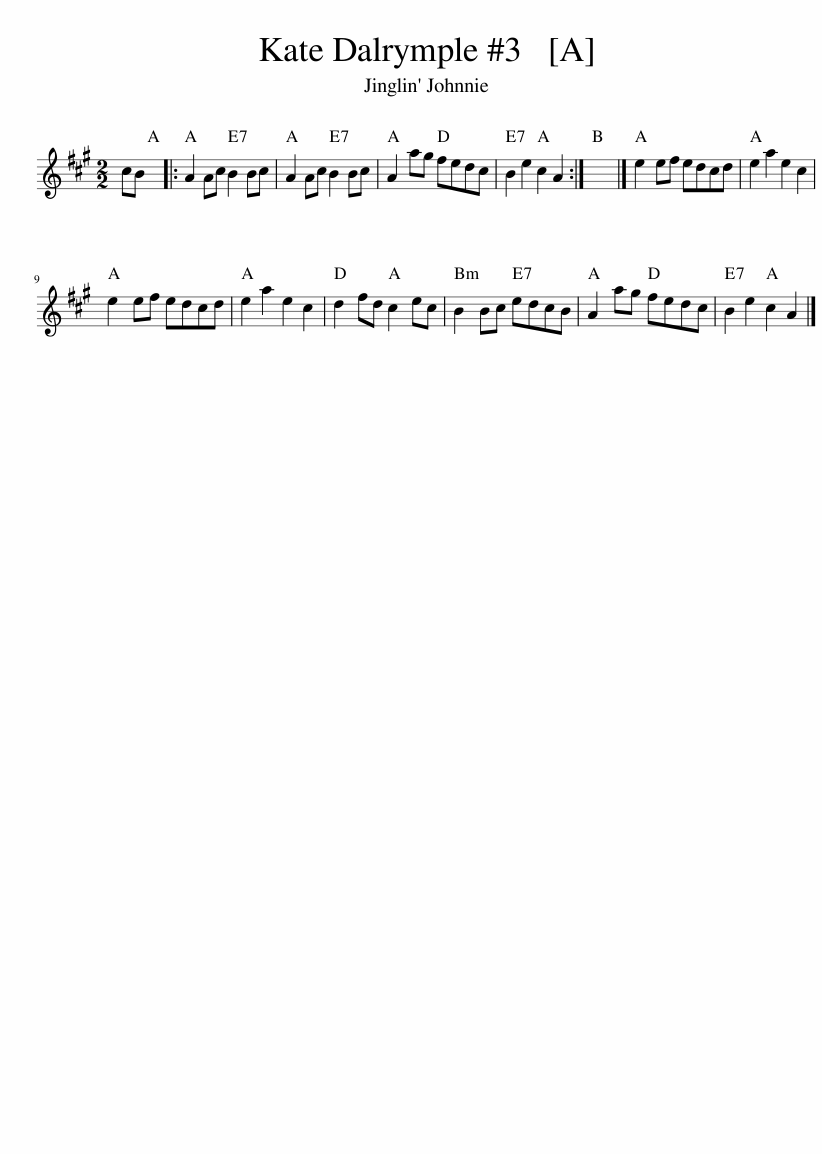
X:1
L:1/8
M:2/2
I:linebreak $
K:A
V:1 treble
V:1
 cB |: A2 Ac B2 Bc | A2 Ac B2 Bc | A2 ag fedc | B2 e2 c2 A2 :| %5
 x8 |] e2 ef edcd | e2 a2 e2 c2 |$ e2 ef edcd | e2 a2 e2 c2 | %10
 d2 fd c2 ec | B2 Bc edcB | A2 ag fedc | B2 e2 c2 A2 |] %14
